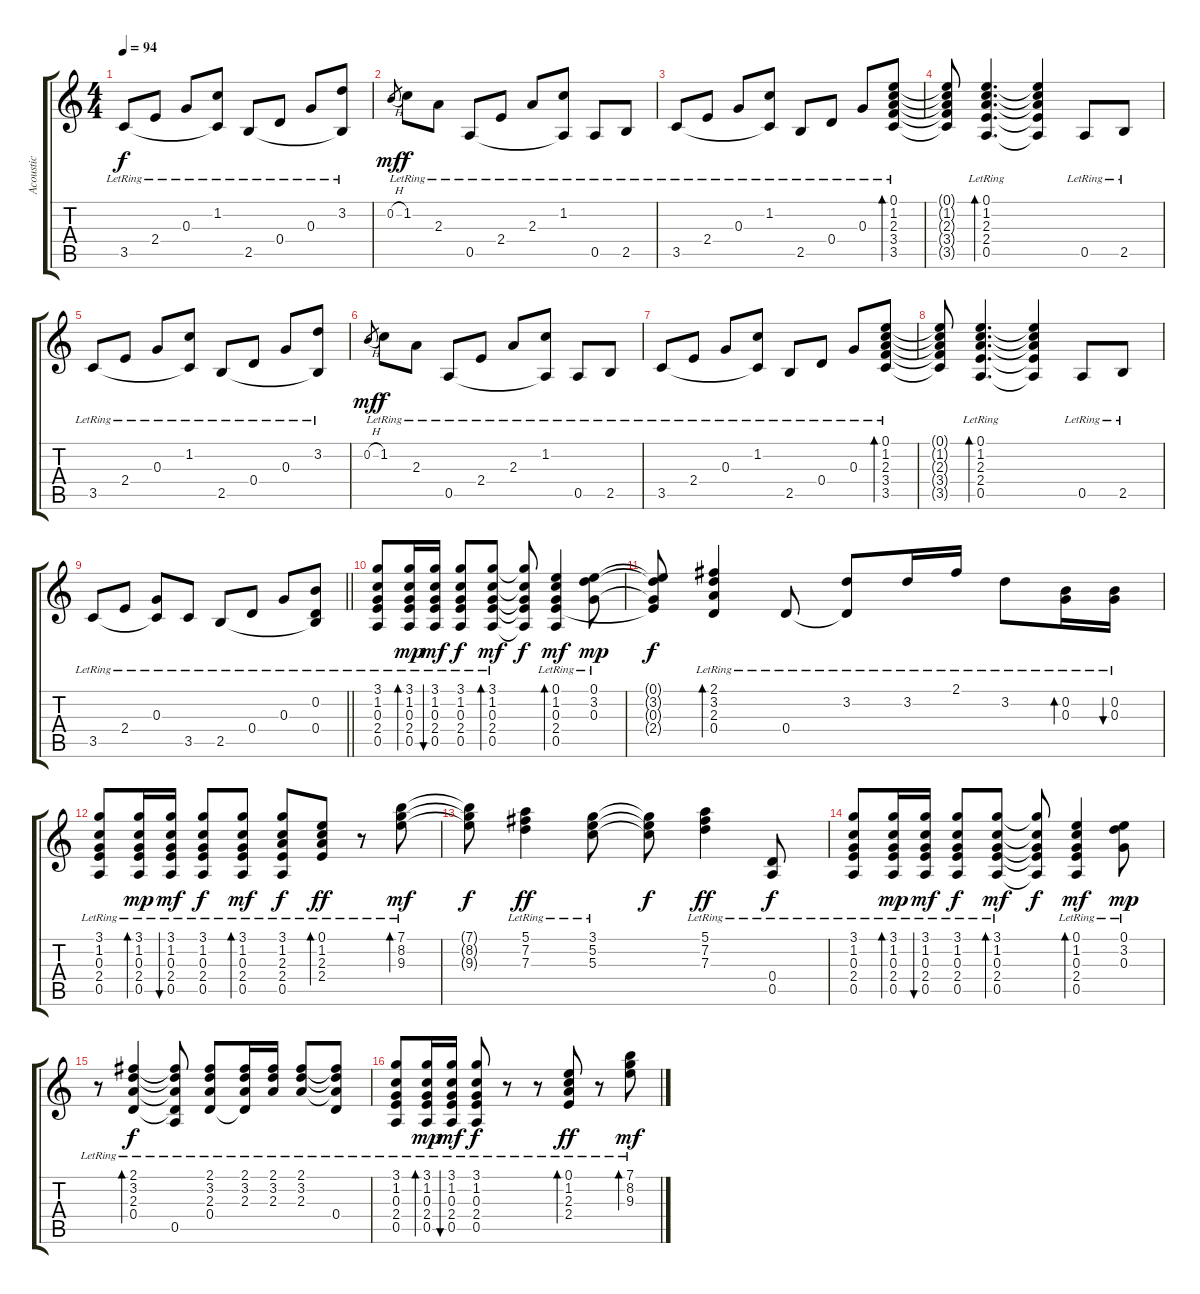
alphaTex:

\track ("Acoustic" "Acoustic") {instrument acousticguitarnylon}
\staff {score tabs}
\tuning (E4 B3 G3 D3 A2 E2) {hide}
\ts (4 4)
\tempo 94
\clef g2
\ks c
3.5{lr}.8{dy f} 2.4{lr}.8 0.3{lr}.8 (1.2{lr} 3.5{t}).8 2.5{lr}.8 0.4{lr}.8 0.3{lr}.8 (3.2{lr} 2.5{t}).8 |
0.2{h}.8{gr dy mf} 1.2{lr}.8{dy f} 2.3{lr}.8 0.5{lr}.8 2.4{lr}.8 2.3{lr}.8 (1.2{lr} 0.5{t}).8 0.5{lr}.8 2.5{lr}.8 |
3.5{lr}.8 2.4{lr}.8 0.3{lr}.8 (1.2{lr} 3.5{t}).8 2.5{lr}.8 0.4{lr}.8 0.3{lr}.8 (0.1{lr} 1.2{lr} 2.3{lr} 3.4{lr} 3.5{lr}).8{bd 60} |
(0.1{t} 1.2{t} 2.3{t} 3.4{t} 3.5{t}).8 (0.1{lr} 1.2{lr} 2.3{lr} 2.4{lr} 0.5{lr}).4{d bd 60} (0.1{t} 1.2{t} 2.3{t} 2.4{t} 0.5{t}).4 0.5{lr}.8 2.5{lr}.8 |
3.5{lr}.8 2.4{lr}.8 0.3{lr}.8 (1.2{lr} 3.5{t}).8 2.5{lr}.8 0.4{lr}.8 0.3{lr}.8 (3.2{lr} 2.5{t}).8 |
0.2{h}.8{gr dy mf} 1.2{lr}.8{dy f} 2.3{lr}.8 0.5{lr}.8 2.4{lr}.8 2.3{lr}.8 (1.2{lr} 0.5{t}).8 0.5{lr}.8 2.5{lr}.8 |
3.5{lr}.8 2.4{lr}.8 0.3{lr}.8 (1.2{lr} 3.5{t}).8 2.5{lr}.8 0.4{lr}.8 0.3{lr}.8 (0.1{lr} 1.2{lr} 2.3{lr} 3.4{lr} 3.5{lr}).8{bd 60} |
(0.1{t} 1.2{t} 2.3{t} 3.4{t} 3.5{t}).8 (0.1{lr} 1.2{lr} 2.3{lr} 2.4{lr} 0.5{lr}).4{d bd 60} (0.1{t} 1.2{t} 2.3{t} 2.4{t} 0.5{t}).4 0.5{lr}.8 2.5{lr}.8 |
\barLineRight lightlight
3.5{lr}.8 2.4{lr}.8 (0.3{lr} 3.5{t}).8 3.5{lr}.8 2.5{lr}.8 0.4{lr}.8 0.3{lr}.8 (0.2{lr} 0.4{lr} 2.5{t}).8 |
(3.1{lr} 1.2{lr} 0.3{lr} 2.4{lr} 0.5{lr}).8 (3.1{lr} 1.2{lr} 0.3{lr} 2.4{lr} 0.5{lr}).16{bd 60 dy mp} (3.1{lr} 1.2{lr} 0.3{lr} 2.4{lr} 0.5{lr}).16{bu 120 dy mf} (3.1{lr} 1.2{lr} 0.3{lr} 2.4{lr} 0.5{lr}).8{dy f} (3.1{lr} 1.2{lr} 0.3{lr} 2.4{lr} 0.5{lr}).8{bd 30 dy mf} (3.1{t} 1.2{t} 0.3{t} 2.4{t} 0.5{t}).8{dy f} (0.1{lr} 1.2{lr} 0.3{lr} 2.4{lr} 0.5{lr}).4{bd 60 dy mf} (0.1{lr} 3.2{lr} 0.3{lr}).8{dy mp} |
(0.1{t} 3.2{t} 0.3{t} 2.4{t}).8{dy f} (2.1{lr} 3.2{lr} 2.3{lr} 0.4{lr}).4{bd 60} 0.4{lr}.8 (3.2{lr} 0.4{t}).8 3.2{lr}.16 2.1{lr}.16 3.2{lr}.8 (0.2{lr} 0.3{lr}).16{bd 60} (0.2{lr} 0.3{lr}).16{bu 60} |
(3.1{lr} 1.2{lr} 0.3{lr} 2.4{lr} 0.5{lr}).8 (3.1{lr} 1.2{lr} 0.3{lr} 2.4{lr} 0.5{lr}).16{bd 60 dy mp} (3.1{lr} 1.2{lr} 0.3{lr} 2.4{lr} 0.5{lr}).16{bu 120 dy mf} (3.1{lr} 1.2{lr} 0.3{lr} 2.4{lr} 0.5{lr}).8{dy f} (3.1{lr} 1.2{lr} 0.3{lr} 2.4{lr} 0.5{lr}).8{bd 30 dy mf} (3.1{lr} 1.2{lr} 2.3{lr} 2.4{lr} 0.5{lr}).8{dy f} (0.1{lr} 1.2{lr} 2.3{lr} 2.4{lr}).8{bd 60 dy ff} r.8 (7.1{lr} 8.2{lr} 9.3{lr}).8{bd 30 dy mf} |
(7.1{t} 8.2{t} 9.3{t}).8{dy f} (5.1{lr} 7.2{lr} 7.3{lr}).4{dy ff} (3.1{lr} 5.2{lr} 5.3{lr}).8 (3.1{t} 5.2{t} 5.3{t}).8{dy f} (5.1{lr} 7.2{lr} 7.3{lr}).4{dy ff} (0.4{lr} 0.5{lr}).8{dy f} |
(3.1{lr} 1.2{lr} 0.3{lr} 2.4{lr} 0.5{lr}).8 (3.1{lr} 1.2{lr} 0.3{lr} 2.4{lr} 0.5{lr}).16{bd 60 dy mp} (3.1{lr} 1.2{lr} 0.3{lr} 2.4{lr} 0.5{lr}).16{bu 120 dy mf} (3.1{lr} 1.2{lr} 0.3{lr} 2.4{lr} 0.5{lr}).8{dy f} (3.1{lr} 1.2{lr} 0.3{lr} 2.4{lr} 0.5{lr}).8{bd 30 dy mf} (3.1{t} 1.2{t} 0.3{t} 2.4{t} 0.5{t}).8{dy f} (0.1{lr} 1.2{lr} 0.3{lr} 2.4{lr} 0.5{lr}).4{bd 60 dy mf} (0.1{lr} 3.2{lr} 0.3{lr}).8{dy mp} |
r.8 (2.1{lr} 3.2{lr} 2.3{lr} 0.4{lr}).4{bd 60 dy f} (2.1{t} 3.2{t} 2.3{t} 0.4{t} 0.5{lr}).8 (2.1{lr} 3.2{lr} 2.3{lr} 0.4{lr}).8 (2.1{lr} 3.2{lr} 2.3{lr} 0.4{t}).16 (2.1{lr} 3.2{lr} 2.3{lr}).16 (2.1{lr} 3.2{lr} 2.3{lr}).8 (2.1{t} 3.2{t} 2.3{t} 0.4{lr}).8 |
(3.1{lr} 1.2{lr} 0.3{lr} 2.4{lr} 0.5{lr}).8 (3.1{lr} 1.2{lr} 0.3{lr} 2.4{lr} 0.5{lr}).16{bd 60 dy mp} (3.1{lr} 1.2{lr} 0.3{lr} 2.4{lr} 0.5{lr}).16{bu 120 dy mf} (3.1{lr} 1.2{lr} 0.3{lr} 2.4{lr} 0.5{lr}).8{dy f} r.8 r.8 (0.1{lr} 1.2{lr} 2.3{lr} 2.4{lr}).8{bd 60 dy ff} r.8 (7.1{lr} 8.2{lr} 9.3{lr}).8{bd 30 dy mf}
